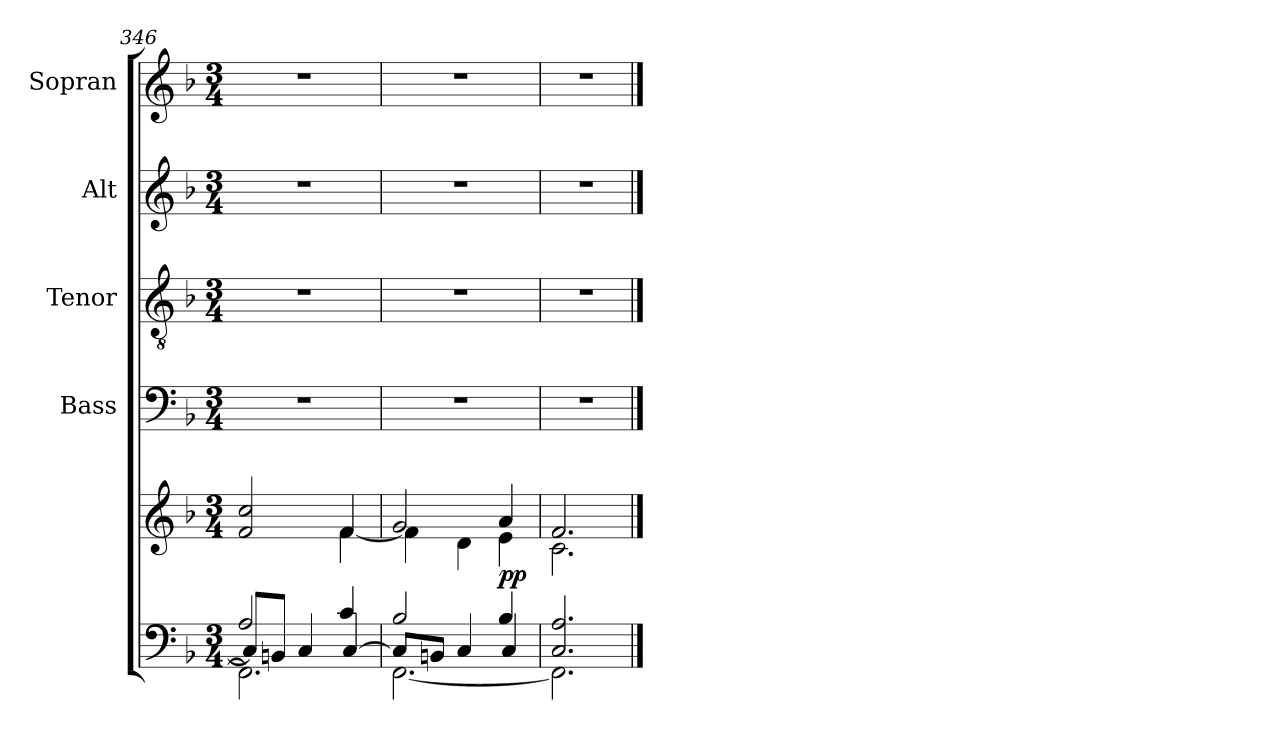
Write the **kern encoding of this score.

**kern	**kern	**dynam	**kern	**kern	**kern	**kern
*part5	*part5	*part5	*part4	*part3	*part2	*part1
*staff6	*staff5	*staff5/6	*staff4	*staff3	*staff2	*staff1
*	*	*	*I"Bass	*I"Tenor	*I"Alt	*I"Sopran
*	*	*	*I'B.	*I'T.	*I'A.	*I'S.
*clefF4	*clefG2	*	*clefF4	*clefGv2	*clefG2	*clefG2
*k[b-]	*k[b-]	*	*k[b-]	*k[b-]	*k[b-]	*k[b-]
*F:	*F:	*	*F:	*F:	*F:	*F:
*M3/4	*M3/4	*	*M3/4	*M3/4	*M3/4	*M3/4
=346	=346	=346	=346	=346	=346	=346
*^	*^	*	*	*	*	*
*	*^	*	*	*	*	*	*	*
2A/	2.FF\]	8C/L]	2f/ 2cc/	2ryy	.	2.r	2.r	2.r	2.r
.	.	8BBn/J	.	.	.	.	.	.	.
.	.	4C/	.	.	.	.	.	.	.
4c/	.	[4C/	4f/	[<4f\	.	.	.	.	.
=347	=347	=347	=347	=347	=347	=347	=347	=347	=347
2B-/	[<2.FF\	8C/L]	2g/	4f\]	.	2.r	2.r	2.r	2.r
.	.	8BBn/J	.	.	.	.	.	.	.
.	.	4C/	.	4d\	.	.	.	.	.
!	!	!	!	!	!LO:DY:b	!	!	!	!
4B-/	.	4C/	4a/	4e\	pp	.	.	.	.
*	*v	*v	*	*	*	*	*	*	*
=348	=348	=348	=348	=348	=348	=348	=348	=348
2.C/ 2.A/	2.FF\]	2.f/	2.c\	.	2.r	2.r	2.r	2.r
*v	*v	*	*	*	*	*	*	*
*	*v	*v	*	*	*	*	*
==	==	==	==	==	==	==
*-	*-	*-	*-	*-	*-	*-
